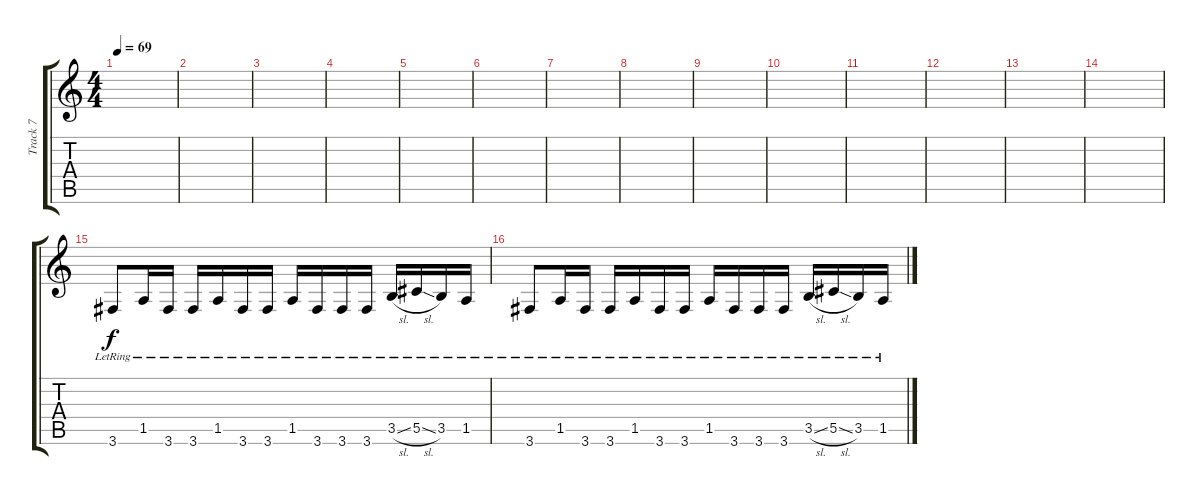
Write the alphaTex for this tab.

\track ("Track 7" "Track 7") {instrument acousticguitarsteel}
\staff {score tabs}
\tuning (Eb4 Bb3 Gb3 Db3 Ab2 Eb2) {hide}
\ts (4 4)
\tempo 69
\clef g2
\ks c
|
|
|
|
|
|
|
|
|
|
|
|
|
|
3.6{lr}.8 1.5{lr}.16 3.6{lr}.16 3.6{lr}.16 1.5{lr}.16 3.6{lr}.16 3.6{lr}.16 1.5{lr}.16 3.6{lr}.16 3.6{lr}.16 3.6{lr}.16 3.5{sl lr}.16 5.5{sl lr}.16 3.5{lr}.16 1.5{lr}.16 |
3.6{lr}.8 1.5{lr}.16 3.6{lr}.16 3.6{lr}.16 1.5{lr}.16 3.6{lr}.16 3.6{lr}.16 1.5{lr}.16 3.6{lr}.16 3.6{lr}.16 3.6{lr}.16 3.5{sl lr}.16 5.5{sl lr}.16 3.5{lr}.16 1.5{lr}.16
